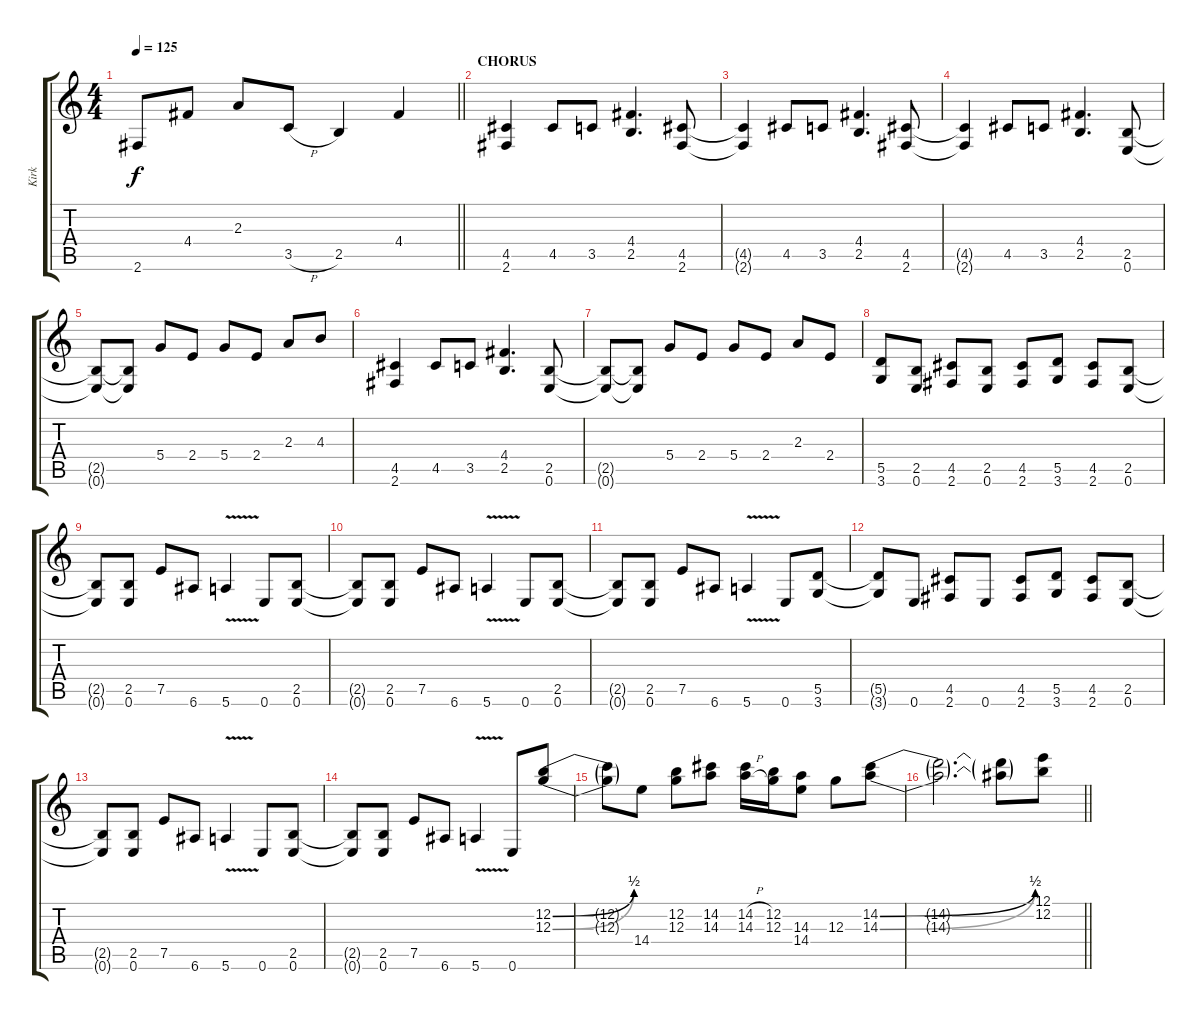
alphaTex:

\track ("Kirk" "Kirk") {instrument distortionguitar}
\staff {score tabs}
\tuning (E4 B3 G3 D3 A2 E2) {hide}
\ts (4 4)
\tempo 125
\clef g2
\barLineRight lightlight
\ks c
2.6{t}.8{dy f} 4.4.8 2.3.8 3.5{h}.8 2.5.4 4.4.4 |
\section ("" "CHORUS")
(4.5 2.6).4 4.5.8 3.5.8 (4.4 2.5).4{d} (4.5 2.6).8 |
(4.5{t} 2.6{t}).4 4.5.8 3.5.8 (4.4 2.5).4{d} (4.5 2.6).8 |
(4.5{t} 2.6{t}).4 4.5.8 3.5.8 (4.4 2.5).4{d} (2.5 0.6).8 |
(2.5{t} 0.6{t}).8 (2.5{t} 0.6{t}).8 5.4.8 2.4.8 5.4.8 2.4.8 2.3.8 4.3.8 |
(4.5 2.6).4 4.5.8 3.5.8 (4.4 2.5).4{d} (2.5 0.6).8 |
(2.5{t} 0.6{t}).8 (2.5{t} 0.6{t}).8 5.4.8 2.4.8 5.4.8 2.4.8 2.3.8 2.4.8 |
(5.5 3.6).8 (2.5 0.6).8 (4.5 2.6).8 (2.5 0.6).8 (4.5 2.6).8 (5.5 3.6).8 (4.5 2.6).8 (2.5 0.6).8 |
(2.5{t} 0.6{t}).8 (2.5 0.6).8 7.5.8 6.6.8 5.6{v}.4 0.6.8 (2.5 0.6).8 |
(2.5{t} 0.6{t}).8 (2.5 0.6).8 7.5.8 6.6.8 5.6{v}.4 0.6.8 (2.5 0.6).8 |
(2.5{t} 0.6{t}).8 (2.5 0.6).8 7.5.8 6.6.8 5.6{v}.4 0.6.8 (5.5 3.6).8 |
(5.5{t} 3.6{t}).8 0.6.8 (4.5 2.6).8 0.6.8 (4.5 2.6).8 (5.5 3.6).8 (4.5 2.6).8 (2.5 0.6).8 |
(2.5{t} 0.6{t}).8 (2.5 0.6).8 7.5.8 6.6.8 5.6{v}.4 0.6.8 (2.5 0.6).8 |
(2.5{t} 0.6{t}).8 (2.5 0.6).8 7.5.8 6.6.8 5.6{v}.4 0.6.8 (12.2{be (bend 0 0 60 2)} 12.3{be (bend 0 0 60 2)}).8 |
(12.2{t} 12.3{t}).8 14.4.8 (12.2 12.3).8 (14.2 14.3).8 (14.2{h} 14.3{h}).16 (12.2 12.3).16 (14.3 14.4).8 12.3.8 (14.2{be (bend 0 0 60 2)} 14.3{be (bend 0 0 60 2)}).8 |
\barLineRight lightlight
(14.2{t} 14.3{t}).2{d} (14.2{t} 14.3{t}).8 (12.1 12.2).8
